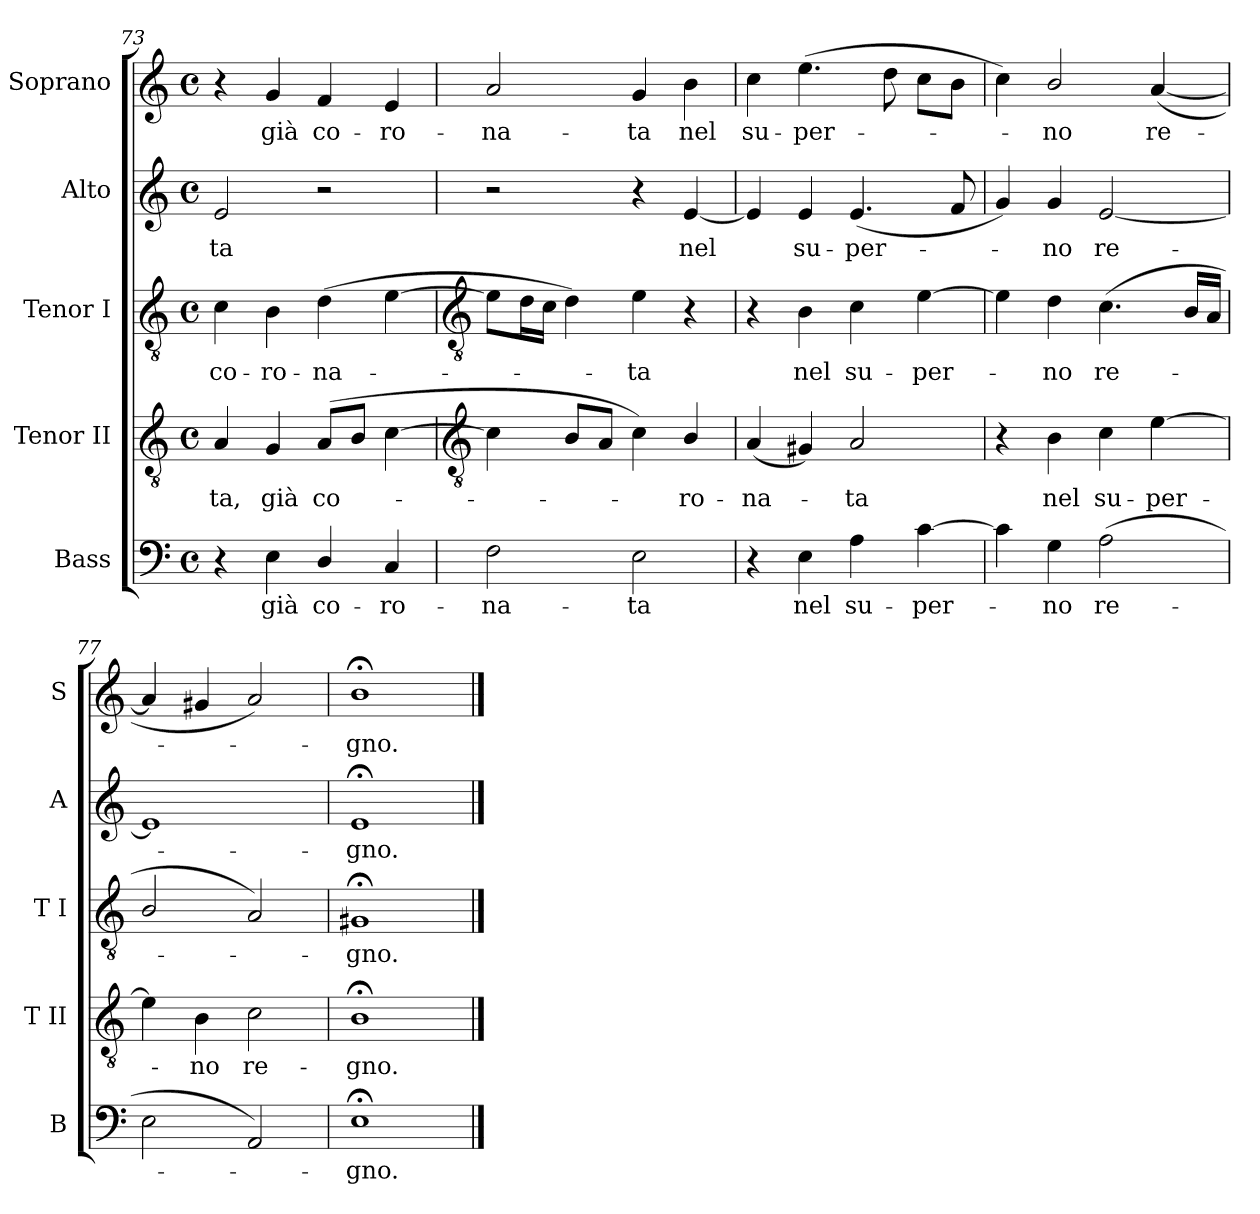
**kern	**text	**kern	**text	**kern	**text	**kern	**text	**kern	**text
*part5	*part5	*part4	*part4	*part3	*part3	*part2	*part2	*part1	*part1
*staff5	*staff5	*staff4	*staff4	*staff3	*staff3	*staff2	*staff2	*staff1	*staff1
*I"Bass	*	*I"Tenor II	*	*I"Tenor I	*	*I"Alto	*	*I"Soprano	*
*I'B	*	*I'T II	*	*I'T I	*	*I'A	*	*I'S	*
*clefF4	*	*clefGv2	*	*clefGv2	*	*clefG2	*	*clefG2	*
*k[]	*	*k[]	*	*k[]	*	*k[]	*	*k[]	*
*C:	*	*C:	*	*C:	*	*C:	*	*C:	*
*M4/4	*	*M4/4	*	*M4/4	*	*M4/4	*	*M4/4	*
*met(c)	*	*met(c)	*	*met(c)	*	*met(c)	*	*met(c)	*
=73	=73	=73	=73	=73	=73	=73	=73	=73	=73
!	!	!	!LO:LY:b	!	!LO:LY:b	!	!LO:LY:b	!	!
4r	.	4A	-ta,	4c	co-	2e	-ta	4r	.
!	!LO:LY:b	!	!LO:LY:b	!	!LO:LY:b	!	!	!	!LO:LY:b
4E	già	4G	già	4B	-ro-	.	.	4g	già
!	!LO:LY:b	!	!LO:LY:b	!	!LO:LY:b	!	!	!	!LO:LY:b
4D/	co-	(>8AL	co-	(>4d	-na-	2r	.	4f	co-
.	.	8BJ	.	.	.	.	.	.	.
!	!LO:LY:b	!	!	!	!	!	!	!	!LO:LY:b
4C	-ro-	[4c	.	[4e	.	.	.	4e	-ro-
!!LO:LB:g=z
=74	=74	=74	=74	=74	=74	=74	=74	=74	=74
*	*	*clefGv2	*	*clefGv2	*	*	*	*	*
!	!LO:LY:b	!	!	!	!	!	!	!	!LO:LY:b
2F	-na-	4c]	.	8eL]	.	2r	.	2a	-na-
.	.	.	.	16dL	.	.	.	.	.
.	.	.	.	16cJJ	.	.	.	.	.
.	.	8BL	.	4d)	.	.	.	.	.
.	.	8AJ	.	.	.	.	.	.	.
!	!LO:LY:b	!	!	!	!LO:LY:b	!	!	!	!LO:LY:b
2E	-ta	4c)	.	4e	ta	4r	.	4g	-ta
!	!	!	!LO:LY:b	!	!	!	!LO:LY:b	!	!LO:LY:b
.	.	4B/	ro-	4r	.	[4e	nel	4b	nel
=75	=75	=75	=75	=75	=75	=75	=75	=75	=75
!	!	!	!LO:LY:b	!	!	!	!	!	!LO:LY:b
4r	.	(<4A	-na-	4r	.	4e]	.	4cc	su-
!	!LO:LY:b	!	!	!	!LO:LY:b	!	!LO:LY:b	!	!LO:LY:b
4E	nel	4G#X)	.	4B	nel	4e	su-	(>4.ee	-per-
!	!LO:LY:b	!	!LO:LY:b	!	!LO:LY:b	!	!LO:LY:b	!	!
4A	su-	2A	ta	4c	su-	(<4.e	-per-	.	.
.	.	.	.	.	.	.	.	8dd	.
!	!LO:LY:b	!	!	!	!LO:LY:b	!	!	!	!
[4c	-per-	.	.	[4e	-per-	.	.	8ccL	.
.	.	.	.	.	.	8f	.	8bJ	.
=76	=76	=76	=76	=76	=76	=76	=76	=76	=76
4c]	.	4r	.	4e]	.	4g)	.	4cc)	.
!	!LO:LY:b	!	!LO:LY:b	!	!LO:LY:b	!	!LO:LY:b	!	!LO:LY:b
4G	no	4B	nel	4d	no	4g	no	2b/	no
!	!LO:LY:b	!	!LO:LY:b	!	!LO:LY:b	!	!LO:LY:b	!	!
(>2A	re-	4c	su-	(<4.c	re-	[2e	re-	.	.
!	!	!	!LO:LY:b	!	!	!	!	!	!LO:LY:b
.	.	[4e	-per-	.	.	.	.	(<[4a	re-
.	.	.	.	16BLL	.	.	.	.	.
.	.	.	.	16AJJ	.	.	.	.	.
=77	=77	=77	=77	=77	=77	=77	=77	=77	=77
2E	.	4e]	.	2B/	.	1e]	.	4a]	.
!	!	!	!LO:LY:b	!	!	!	!	!	!
.	.	4B	no	.	.	.	.	4g#X	.
!	!	!	!LO:LY:b	!	!	!	!	!	!
2AA)	.	2c	re-	2A)	.	.	.	2a)	.
=78	=78	=78	=78	=78	=78	=78	=78	=78	=78
!	!LO:LY:b	!	!LO:LY:b	!	!LO:LY:b	!	!LO:LY:b	!	!LO:LY:b
1E;<	gno.	1B;<	-gno.	1G#X;<	gno.	1e;<	gno.	1b;<	gno.
==	==	==	==	==	==	==	==	==	==
*-	*-	*-	*-	*-	*-	*-	*-	*-	*-
